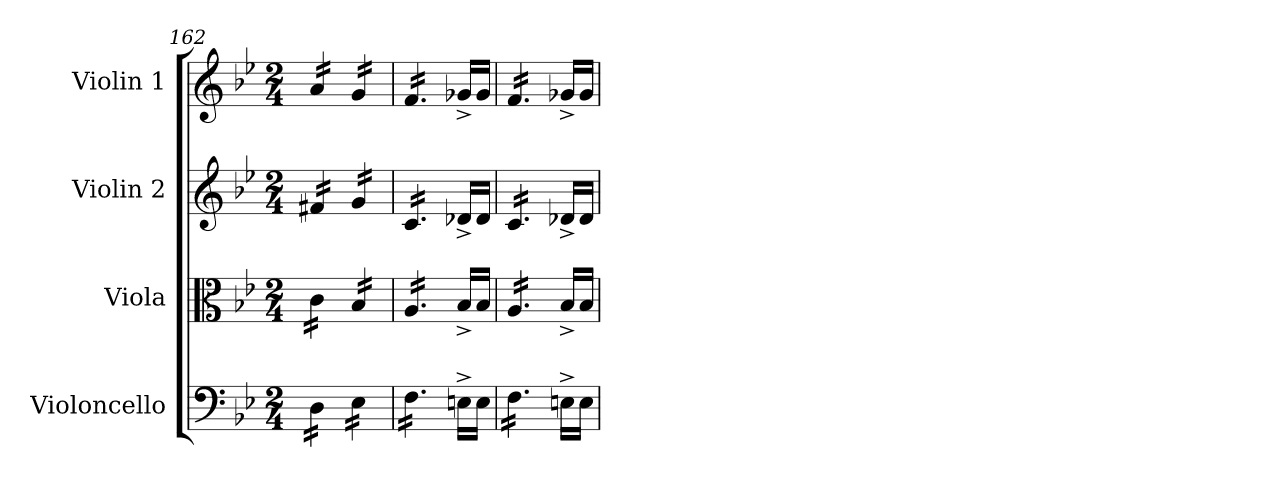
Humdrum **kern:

**kern	**kern	**kern	**kern
*part4	*part3	*part2	*part1
*staff4	*staff3	*staff2	*staff1
*I"Violoncello	*I"Viola	*I"Violin 2	*I"Violin 1
*I'Vc	*I'Vla	*I'Vln	*I'Vln
*clefF4	*clefC3	*clefG2	*clefG2
*k[b-e-]	*k[b-e-]	*k[b-e-]	*k[b-e-]
*M2/4	*M2/4	*M2/4	*M2/4
=162	=162	=162	=162
*tremolo	*	*	*
*	*tremolo	*	*
*	*	*tremolo	*
*	*	*	*tremolo
16D\LL	16c\LL	16f#X/LL	16a/LL
16D\	16c\	16f#X/	16a/
16D\	16c\	16f#X/	16a/
16D\JJ	16c\JJ	16f#X/JJ	16a/JJ
16E-\LL	16B-/LL	16g/LL	16g/LL
16E-\	16B-/	16g/	16g/
16E-\	16B-/	16g/	16g/
16E-\JJ	16B-/JJ	16g/JJ	16g/JJ
=163	=163	=163	=163
16F\LL	16A/LL	16c/LL	16f/LL
16F\	16A/	16c/	16f/
16F\	16A/	16c/	16f/
16F\	16A/	16c/	16f/
16F\	16A/	16c/	16f/
16F\JJ	16A/JJ	16c/JJ	16f/JJ
*	*	*	*Xtremolo
*	*	*Xtremolo	*
*	*Xtremolo	*	*
*Xtremolo	*	*	*
16En^\LL	16B-^/LL	16d-X^/LL	16g-X^/LL
16E\JJ	16B-/JJ	16d-/JJ	16g-/JJ
=164	=164	=164	=164
*tremolo	*	*	*
*	*tremolo	*	*
*	*	*tremolo	*
*	*	*	*tremolo
16F\LL	16A/LL	16c/LL	16f/LL
16F\	16A/	16c/	16f/
16F\	16A/	16c/	16f/
16F\	16A/	16c/	16f/
16F\	16A/	16c/	16f/
16F\JJ	16A/JJ	16c/JJ	16f/JJ
*	*	*	*Xtremolo
*	*	*Xtremolo	*
*	*Xtremolo	*	*
*Xtremolo	*	*	*
16En^\LL	16B-^/LL	16d-X^/LL	16g-X^/LL
16E\JJ	16B-/JJ	16d-/JJ	16g-/JJ
=	=	=	=
*-	*-	*-	*-
